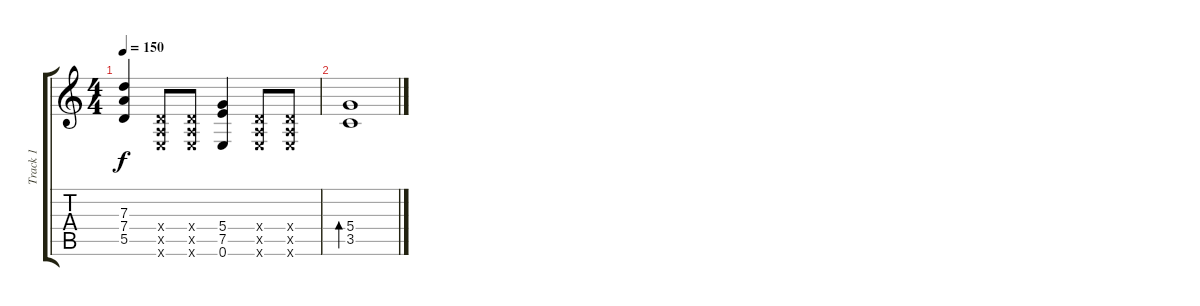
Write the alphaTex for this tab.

\track ("Track 1" "Track 1") {instrument electricguitarclean}
\staff {score tabs}
\tuning (E4 B3 G3 D3 A2 E2) {hide}
\ts (4 4)
\tempo 150
\clef g2
\ks c
(7.3 7.4 5.5).4{dy f} (0.4{x} 0.5{x} 0.6{x}).8 (0.4{x} 0.5{x} 0.6{x}).8 (5.4 7.5 0.6).4 (0.4{x} 0.5{x} 0.6{x}).8 (0.4{x} 0.5{x} 0.6{x}).8 |
(5.4 3.5).1{bd 240}
